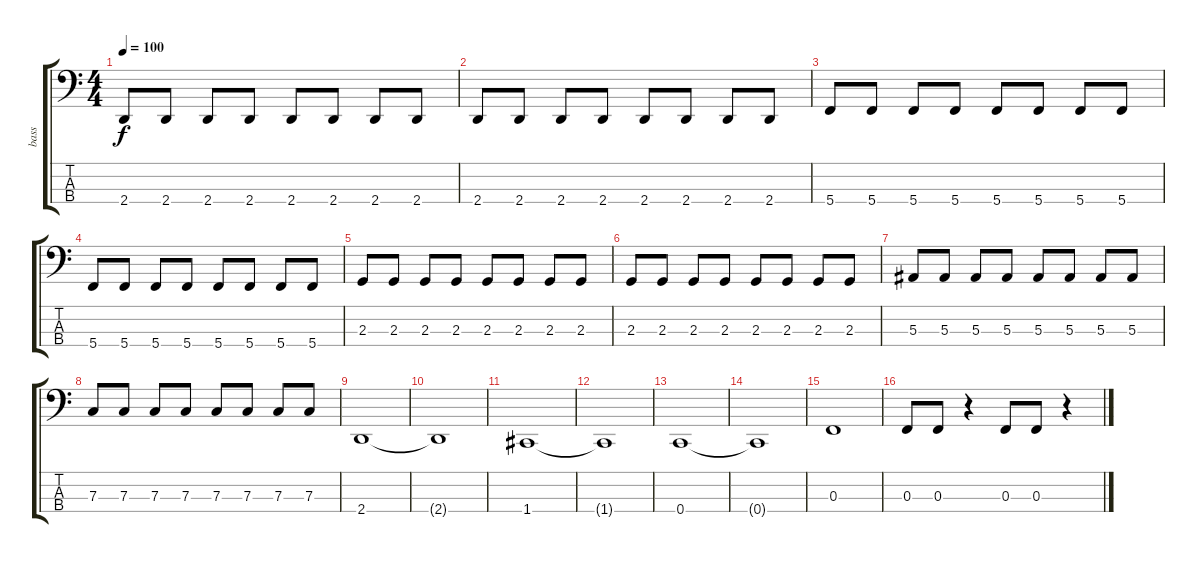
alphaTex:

\track ("bass" "bass") {instrument electricbassfinger}
\staff {score tabs}
\tuning (Eb2 Bb1 F1 C1) {hide}
\ts (4 4)
\tempo 100
\clef f4
\ks c
2.4.8{dy f} 2.4.8 2.4.8 2.4.8 2.4.8 2.4.8 2.4.8 2.4.8 |
2.4.8 2.4.8 2.4.8 2.4.8 2.4.8 2.4.8 2.4.8 2.4.8 |
5.4.8 5.4.8 5.4.8 5.4.8 5.4.8 5.4.8 5.4.8 5.4.8 |
5.4.8 5.4.8 5.4.8 5.4.8 5.4.8 5.4.8 5.4.8 5.4.8 |
2.3.8 2.3.8 2.3.8 2.3.8 2.3.8 2.3.8 2.3.8 2.3.8 |
2.3.8 2.3.8 2.3.8 2.3.8 2.3.8 2.3.8 2.3.8 2.3.8 |
5.3.8 5.3.8 5.3.8 5.3.8 5.3.8 5.3.8 5.3.8 5.3.8 |
7.3.8 7.3.8 7.3.8 7.3.8 7.3.8 7.3.8 7.3.8 7.3.8 |
2.4.1 |
2.4{t}.1 |
1.4.1 |
1.4{t}.1 |
0.4.1 |
0.4{t}.1 |
0.3.1 |
0.3.8 0.3.8 r.4 0.3.8 0.3.8 r.4
